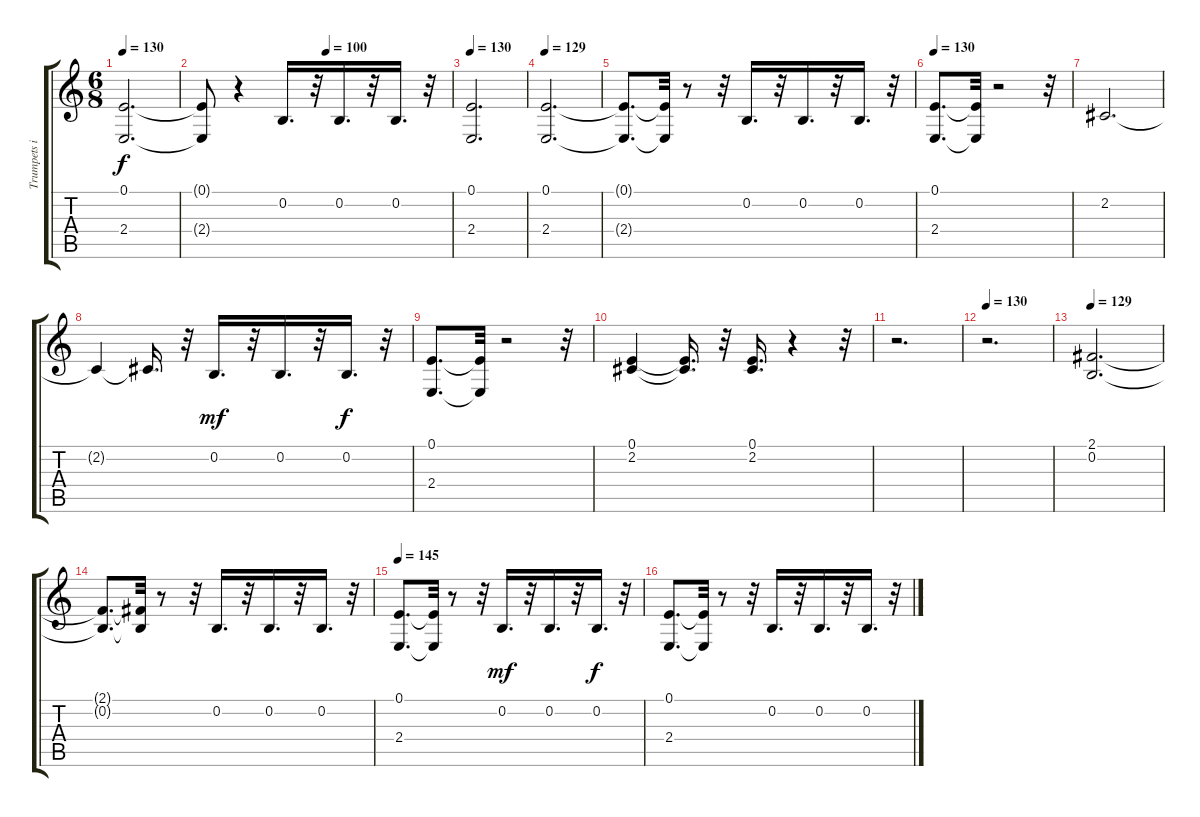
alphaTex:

\track ("Trumpets in E" "Trumpets i") {instrument pizzicatostrings}
\staff {score tabs}
\tuning (E4 B3 G3 D3 A2 E2) {hide}
\ts (6 8)
\tempo 130
\clef g2
\ks c
(0.1 2.4).2{d dy f} |
\tempo (100 0.5)
(0.1{t} 2.4{t}).8 r.4 0.2.16{d} r.32 0.2.16{d} r.32 0.2.16{d} r.32 |
\tempo 130
(0.1 2.4).2{d} |
\tempo 129
(0.1 2.4).2{d} |
(0.1{t} 2.4{t}).8{d} (0.1{t} 2.4{t}).32 r.8 r.32 0.2.16{d} r.32 0.2.16{d} r.32 0.2.16{d} r.32 |
\tempo 130
(0.1 2.4).8{d} (0.1{t} 2.4{t}).32 r.2 r.32 |
2.2.2{d} |
2.2{t}.4 2.2{t}.16{d} r.32 0.2.16{d dy mf} r.32 0.2.16{d} r.32 0.2.16{d dy f} r.32 |
(0.1 2.4).8{d} (0.1{t} 2.4{t}).32 r.2 r.32 |
(0.1 2.2).4 (0.1{t} 2.2{t}).16{d} r.32 (0.1 2.2).16{d} r.4 r.32 |
r.2{d} |
\tempo 130
r.2{d} |
\tempo 129
(2.1 0.2).2{d} |
(2.1{t} 0.2{t}).8{d} (2.1{t} 0.2{t}).32 r.8 r.32 0.2.16{d} r.32 0.2.16{d} r.32 0.2.16{d} r.32 |
\tempo 145
(0.1 2.4).8{d} (0.1{t} 2.4{t}).32 r.8 r.32 0.2.16{d dy mf} r.32 0.2.16{d} r.32 0.2.16{d dy f} r.32 |
(0.1 2.4).8{d} (0.1{t} 2.4{t}).32 r.8 r.32 0.2.16{d} r.32 0.2.16{d} r.32 0.2.16{d} r.32
